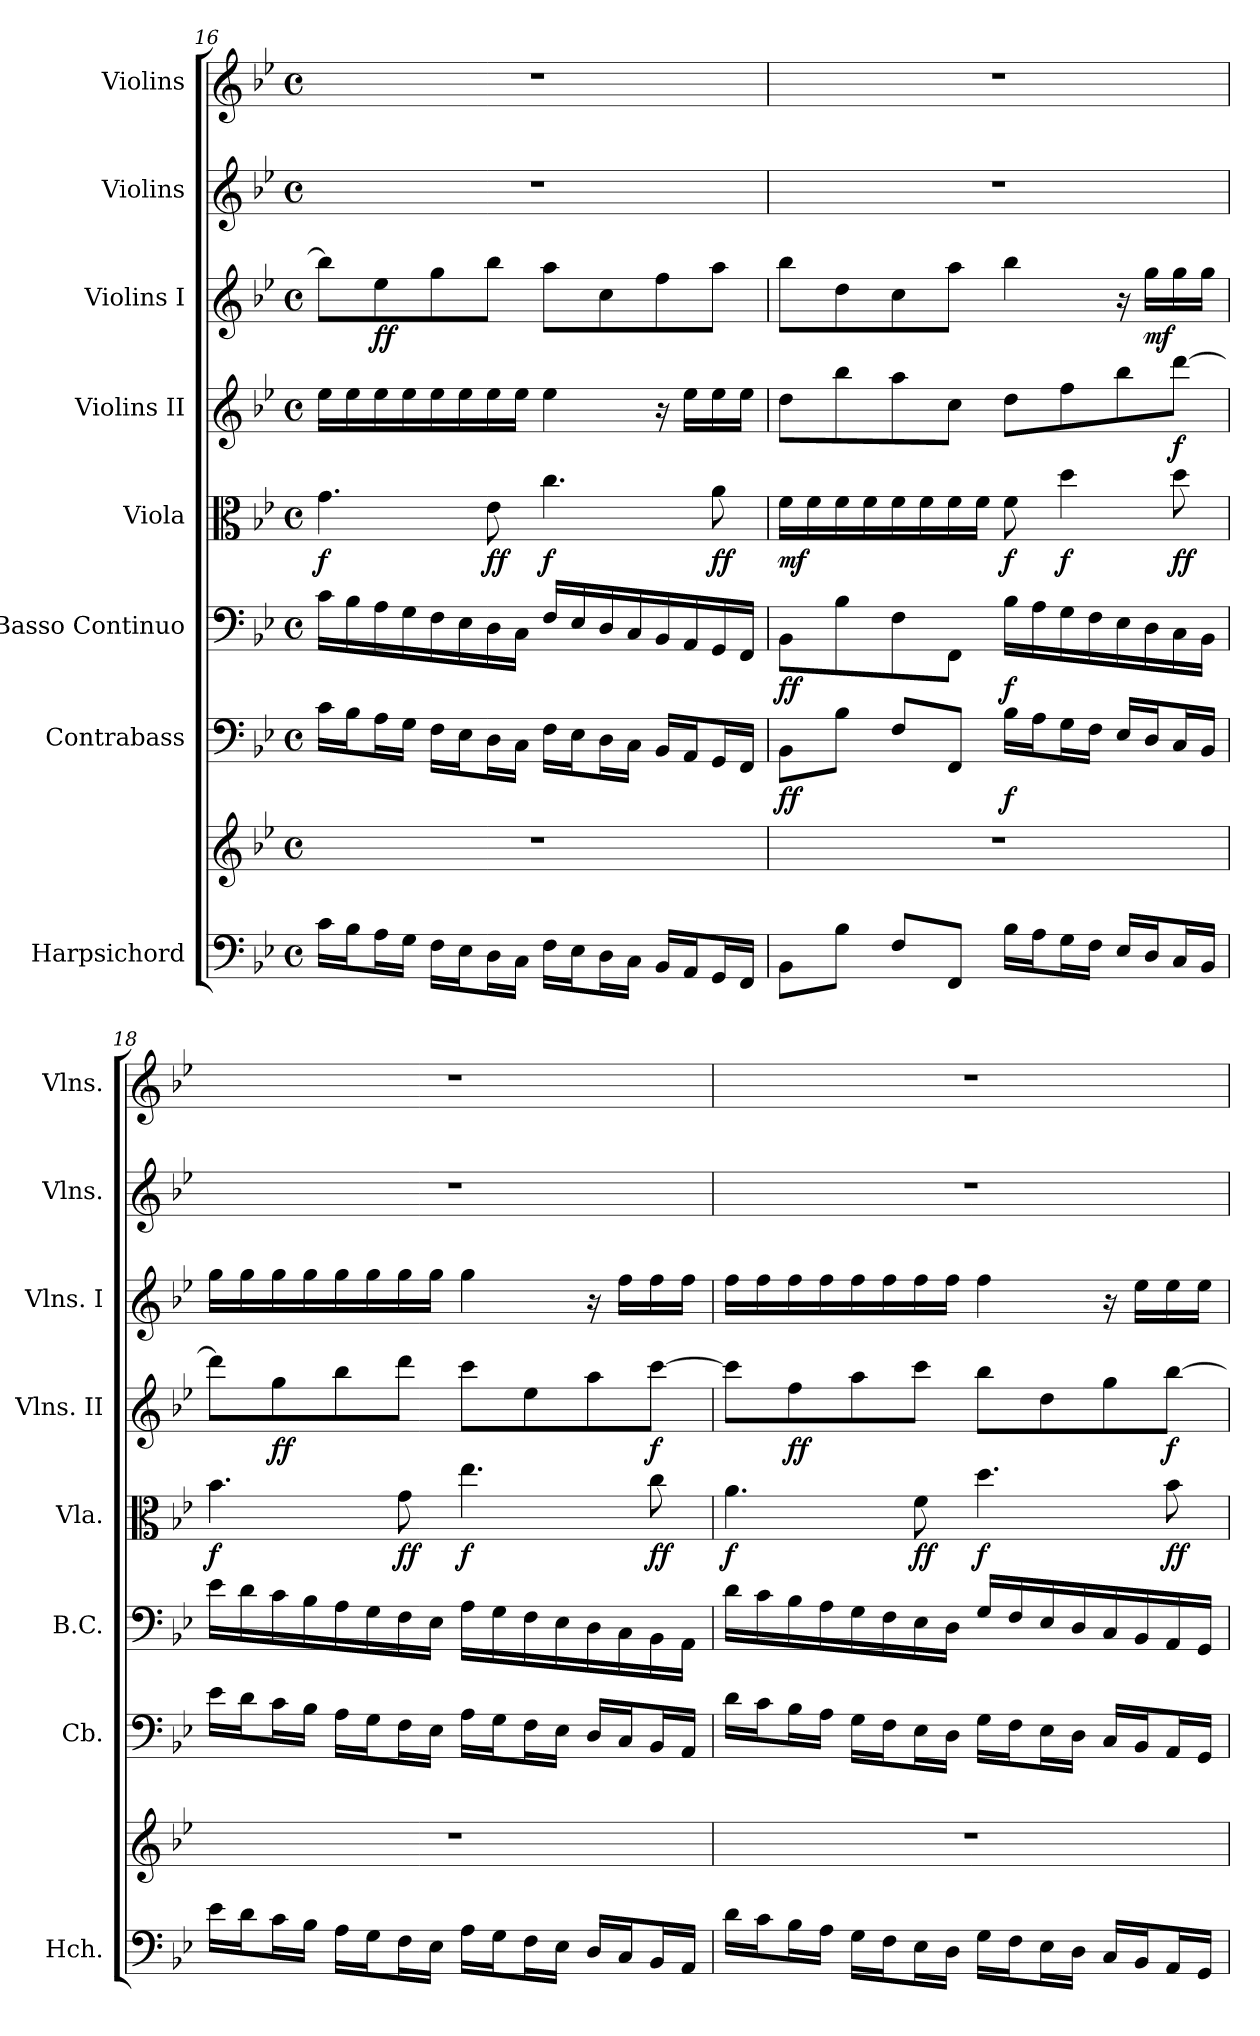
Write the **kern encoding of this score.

**kern	**kern	**kern	**dynam	**kern	**dynam	**kern	**dynam	**kern	**dynam	**kern	**dynam	**kern	**kern
*part8	*part8	*part7	*part7	*part6	*part6	*part5	*part5	*part4	*part4	*part3	*part3	*part2	*part1
*staff9	*staff8	*staff7	*staff7	*staff6	*staff6	*staff5	*staff5	*staff4	*staff4	*staff3	*staff3	*staff2	*staff1
*I"Harpsichord	*	*I"Contrabass	*	*I"Basso Continuo	*	*I"Viola	*	*I"Violins II	*	*I"Violins I	*	*I"Violins	*I"Violins
*I'Hch.	*	*I'Cb.	*	*I'B.C.	*	*I'Vla.	*	*I'Vlns. II	*	*I'Vlns. I	*	*I'Vlns.	*I'Vlns.
*clefF4	*clefG2	*clefF4	*	*clefF4	*	*clefC3	*	*clefG2	*	*clefG2	*	*clefG2	*clefG2
*	*	*ITrd7c12	*	*	*	*	*	*	*	*	*	*	*
*k[b-e-]	*k[b-e-]	*k[b-e-]	*	*k[b-e-]	*	*k[b-e-]	*	*k[b-e-]	*	*k[b-e-]	*	*k[b-e-]	*k[b-e-]
*M4/4	*M4/4	*M4/4	*	*M4/4	*	*M4/4	*	*M4/4	*	*M4/4	*	*M4/4	*M4/4
*met(c)	*met(c)	*met(c)	*	*met(c)	*	*met(c)	*	*met(c)	*	*met(c)	*	*met(c)	*met(c)
=16	=16	=16	=16	=16	=16	=16	=16	=16	=16	=16	=16	=16	=16
!	!	!	!	!	!	!	!LO:DY:b	!	!	!	!	!	!
16c\LL	1r	16C\LL	.	16c\LL	.	4.g\	f	16ee-\LL	.	8bb-\L]	.	1r	1r
16B-\J	.	16BB-\J	.	16B-\	.	.	.	16ee-\	.	.	.	.	.
!	!	!	!	!	!	!	!	!	!	!	!LO:DY:b	!	!
16A\L	.	16AA\L	.	16A\	.	.	.	16ee-\	.	8ee-\	ff	.	.
16G\JJ	.	16GG\JJ	.	16G\	.	.	.	16ee-\	.	.	.	.	.
16F\LL	.	16FF\LL	.	16F\	.	.	.	16ee-\	.	8gg\	.	.	.
16E-\J	.	16EE-\J	.	16E-\	.	.	.	16ee-\	.	.	.	.	.
!	!	!	!	!	!	!	!LO:DY:b	!	!	!	!	!	!
16D\L	.	16DD\L	.	16D\	.	8e-\	ff	16ee-\	.	8bb-\J	.	.	.
16C\JJ	.	16CC\JJ	.	16C\JJ	.	.	.	16ee-\JJ	.	.	.	.	.
!	!	!	!	!	!	!	!LO:DY:b	!	!	!	!	!	!
16F\LL	.	16FF\LL	.	16F/LL	.	4.cc\	f	4ee-\	.	8aa\L	.	.	.
16E-\J	.	16EE-\J	.	16E-/	.	.	.	.	.	.	.	.	.
16D\L	.	16DD\L	.	16D/	.	.	.	.	.	8cc\	.	.	.
16C\JJ	.	16CC\JJ	.	16C/	.	.	.	.	.	.	.	.	.
16BB-/LL	.	16BBB-/LL	.	16BB-/	.	.	.	16r	.	8ff\	.	.	.
16AA/J	.	16AAA/J	.	16AA/	.	.	.	16ee-\LL	.	.	.	.	.
!	!	!	!	!	!	!	!LO:DY:b	!	!	!	!	!	!
16GG/L	.	16GGG/L	.	16GG/	.	8a\	ff	16ee-\	.	8aa\J	.	.	.
16FF/JJ	.	16FFF/JJ	.	16FF/JJ	.	.	.	16ee-\JJ	.	.	.	.	.
!!LO:LB:g=z
=17	=17	=17	=17	=17	=17	=17	=17	=17	=17	=17	=17	=17	=17
!	!	!	!LO:DY:b	!	!LO:DY:b	!	!LO:DY:b	!	!	!	!	!	!
8BB-\L	1r	8BBB-\L	ff	8BB-\L	ff	16f\LL	mf	8dd\L	.	8bb-\L	.	1r	1r
.	.	.	.	.	.	16f\	.	.	.	.	.	.	.
8B-\J	.	8BB-\J	.	8B-\	.	16f\	.	8bb-\	.	8dd\	.	.	.
.	.	.	.	.	.	16f\	.	.	.	.	.	.	.
8F/L	.	8FF/L	.	8F\	.	16f\	.	8aa\	.	8cc\	.	.	.
.	.	.	.	.	.	16f\	.	.	.	.	.	.	.
8FF/J	.	8FFF/J	.	8FF\J	.	16f\	.	8cc\J	.	8aa\J	.	.	.
.	.	.	.	.	.	16f\JJ	.	.	.	.	.	.	.
!	!	!	!LO:DY:b	!	!LO:DY:b	!	!LO:DY:b	!	!	!	!	!	!
16B-\LL	.	16BB-\LL	f	16B-\LL	f	8f\	f	8dd\L	.	4bb-\	.	.	.
16A\J	.	16AA\J	.	16A\	.	.	.	.	.	.	.	.	.
!	!	!	!	!	!	!	!LO:DY:b	!	!	!	!	!	!
16G\L	.	16GG\L	.	16G\	.	4dd\	f	8ff\	.	.	.	.	.
16F\JJ	.	16FF\JJ	.	16F\	.	.	.	.	.	.	.	.	.
16E-/LL	.	16EE-/LL	.	16E-\	.	.	.	8bb-\	.	16r	.	.	.
!	!	!	!	!	!	!	!	!	!	!	!LO:DY:b	!	!
16D/J	.	16DD/J	.	16D\	.	.	.	.	.	16gg\LL	mf	.	.
!	!	!	!	!	!	!	!LO:DY:b	!	!LO:DY:b	!	!	!	!
16C/L	.	16CC/L	.	16C\	.	8dd\	ff	[8ddd\J	f	16gg\	.	.	.
16BB-/JJ	.	16BBB-/JJ	.	16BB-\JJ	.	.	.	.	.	16gg\JJ	.	.	.
=18	=18	=18	=18	=18	=18	=18	=18	=18	=18	=18	=18	=18	=18
!	!	!	!	!	!	!	!LO:DY:b	!	!	!	!	!	!
16e-\LL	1r	16E-\LL	.	16e-\LL	.	4.b-\	f	8ddd\L]	.	16gg\LL	.	1r	1r
16d\J	.	16D\J	.	16d\	.	.	.	.	.	16gg\	.	.	.
!	!	!	!	!	!	!	!	!	!LO:DY:b	!	!	!	!
16c\L	.	16C\L	.	16c\	.	.	.	8gg\	ff	16gg\	.	.	.
16B-\JJ	.	16BB-\JJ	.	16B-\	.	.	.	.	.	16gg\	.	.	.
16A\LL	.	16AA\LL	.	16A\	.	.	.	8bb-\	.	16gg\	.	.	.
16G\J	.	16GG\J	.	16G\	.	.	.	.	.	16gg\	.	.	.
!	!	!	!	!	!	!	!LO:DY:b	!	!	!	!	!	!
16F\L	.	16FF\L	.	16F\	.	8g\	ff	8ddd\J	.	16gg\	.	.	.
16E-\JJ	.	16EE-\JJ	.	16E-\JJ	.	.	.	.	.	16gg\JJ	.	.	.
!	!	!	!	!	!	!	!LO:DY:b	!	!	!	!	!	!
16A\LL	.	16AA\LL	.	16A\LL	.	4.ee-\	f	8ccc\L	.	4gg\	.	.	.
16G\J	.	16GG\J	.	16G\	.	.	.	.	.	.	.	.	.
16F\L	.	16FF\L	.	16F\	.	.	.	8ee-\	.	.	.	.	.
16E-\JJ	.	16EE-\JJ	.	16E-\	.	.	.	.	.	.	.	.	.
16D/LL	.	16DD/LL	.	16D\	.	.	.	8aa\	.	16r	.	.	.
16C/J	.	16CC/J	.	16C\	.	.	.	.	.	16ff\LL	.	.	.
!	!	!	!	!	!	!	!LO:DY:b	!	!LO:DY:b	!	!	!	!
16BB-/L	.	16BBB-/L	.	16BB-\	.	8cc\	ff	[8ccc\J	f	16ff\	.	.	.
16AA/JJ	.	16AAA/JJ	.	16AA\JJ	.	.	.	.	.	16ff\JJ	.	.	.
!!LO:PB:g=z
=19	=19	=19	=19	=19	=19	=19	=19	=19	=19	=19	=19	=19	=19
!	!	!	!	!	!	!	!LO:DY:b	!	!	!	!	!	!
16d\LL	1r	16D\LL	.	16d\LL	.	4.a\	f	8ccc\L]	.	16ff\LL	.	1r	1r
16c\J	.	16C\J	.	16c\	.	.	.	.	.	16ff\	.	.	.
!	!	!	!	!	!	!	!	!	!LO:DY:b	!	!	!	!
16B-\L	.	16BB-\L	.	16B-\	.	.	.	8ff\	ff	16ff\	.	.	.
16A\JJ	.	16AA\JJ	.	16A\	.	.	.	.	.	16ff\	.	.	.
16G\LL	.	16GG\LL	.	16G\	.	.	.	8aa\	.	16ff\	.	.	.
16F\J	.	16FF\J	.	16F\	.	.	.	.	.	16ff\	.	.	.
!	!	!	!	!	!	!	!LO:DY:b	!	!	!	!	!	!
16E-\L	.	16EE-\L	.	16E-\	.	8f\	ff	8ccc\J	.	16ff\	.	.	.
16D\JJ	.	16DD\JJ	.	16D\JJ	.	.	.	.	.	16ff\JJ	.	.	.
!	!	!	!	!	!	!	!LO:DY:b	!	!	!	!	!	!
16G\LL	.	16GG\LL	.	16G/LL	.	4.dd\	f	8bb-\L	.	4ff\	.	.	.
16F\J	.	16FF\J	.	16F/	.	.	.	.	.	.	.	.	.
16E-\L	.	16EE-\L	.	16E-/	.	.	.	8dd\	.	.	.	.	.
16D\JJ	.	16DD\JJ	.	16D/	.	.	.	.	.	.	.	.	.
16C/LL	.	16CC/LL	.	16C/	.	.	.	8gg\	.	16r	.	.	.
16BB-/J	.	16BBB-/J	.	16BB-/	.	.	.	.	.	16ee-\LL	.	.	.
!	!	!	!	!	!	!	!LO:DY:b	!	!LO:DY:b	!	!	!	!
16AA/L	.	16AAA/L	.	16AA/	.	8b-\	ff	[8bb-\J	f	16ee-\	.	.	.
16GG/JJ	.	16GGG/JJ	.	16GG/JJ	.	.	.	.	.	16ee-\JJ	.	.	.
=	=	=	=	=	=	=	=	=	=	=	=	=	=
*-	*-	*-	*-	*-	*-	*-	*-	*-	*-	*-	*-	*-	*-
